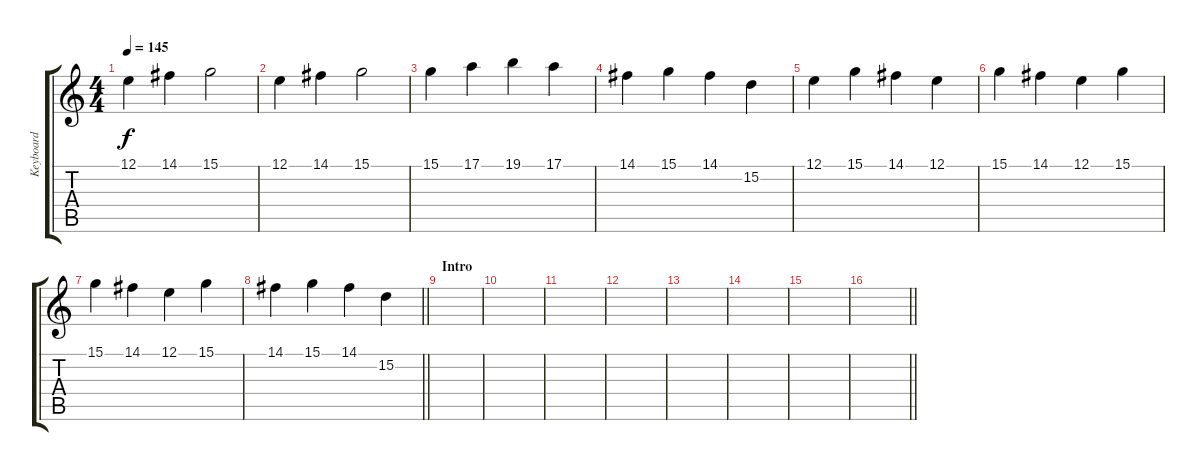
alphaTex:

\track ("Keyboard" "Keyboard") {instrument electricpiano1}
\staff {score tabs}
\tuning (E4 B3 G3 D3 A2 E2) {hide}
\ts (4 4)
\tempo 145
\clef g2
\ks c
12.1.4{dy f} 14.1.4 15.1.2 |
12.1.4 14.1.4 15.1.2 |
15.1.4 17.1.4 19.1.4 17.1.4 |
14.1.4 15.1.4 14.1.4 15.2.4 |
12.1.4 15.1.4 14.1.4 12.1.4 |
15.1.4 14.1.4 12.1.4 15.1.4 |
15.1.4 14.1.4 12.1.4 15.1.4 |
\barLineRight lightlight
14.1.4 15.1.4 14.1.4 15.2.4 |
\section ("" "Intro")
|
|
|
|
|
|
|
\barLineRight lightlight
